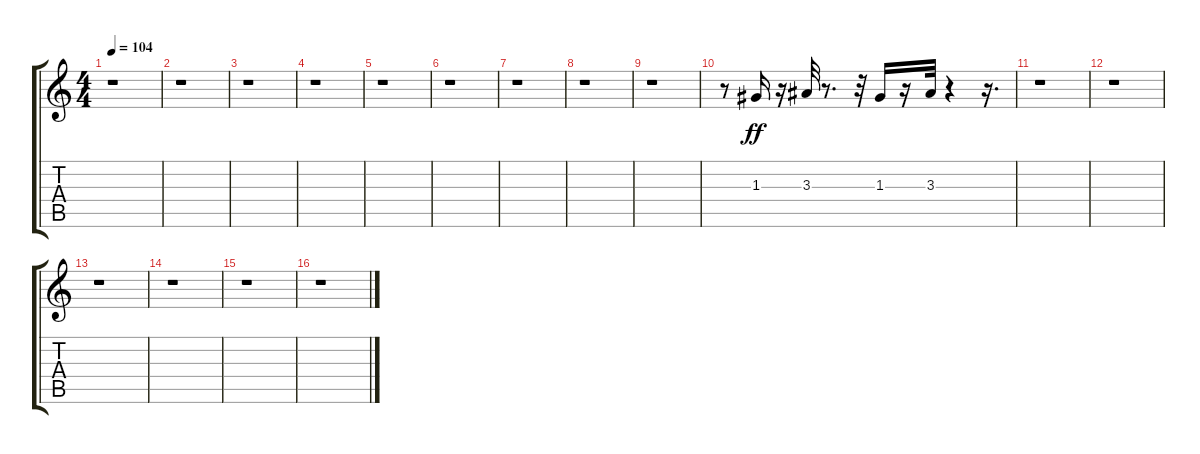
\track "" {instrument electricguitarmuted}
\staff {score tabs}
\tuning (E4 B3 G3 D3 A2 E2) {hide}
\ts (4 4)
\tempo 104
\clef g2
\ks c
r.1{dy f} |
r.1 |
r.1 |
r.1 |
r.1 |
r.1 |
r.1 |
r.1 |
r.1 |
r.8 1.3.16{dy ff} r.16 3.3.32 r.8{d} r.32 1.3.16 r.16 3.3.32 r.4 r.16{d} |
r.1 |
r.1 |
r.1 |
r.1 |
r.1 |
r.1
